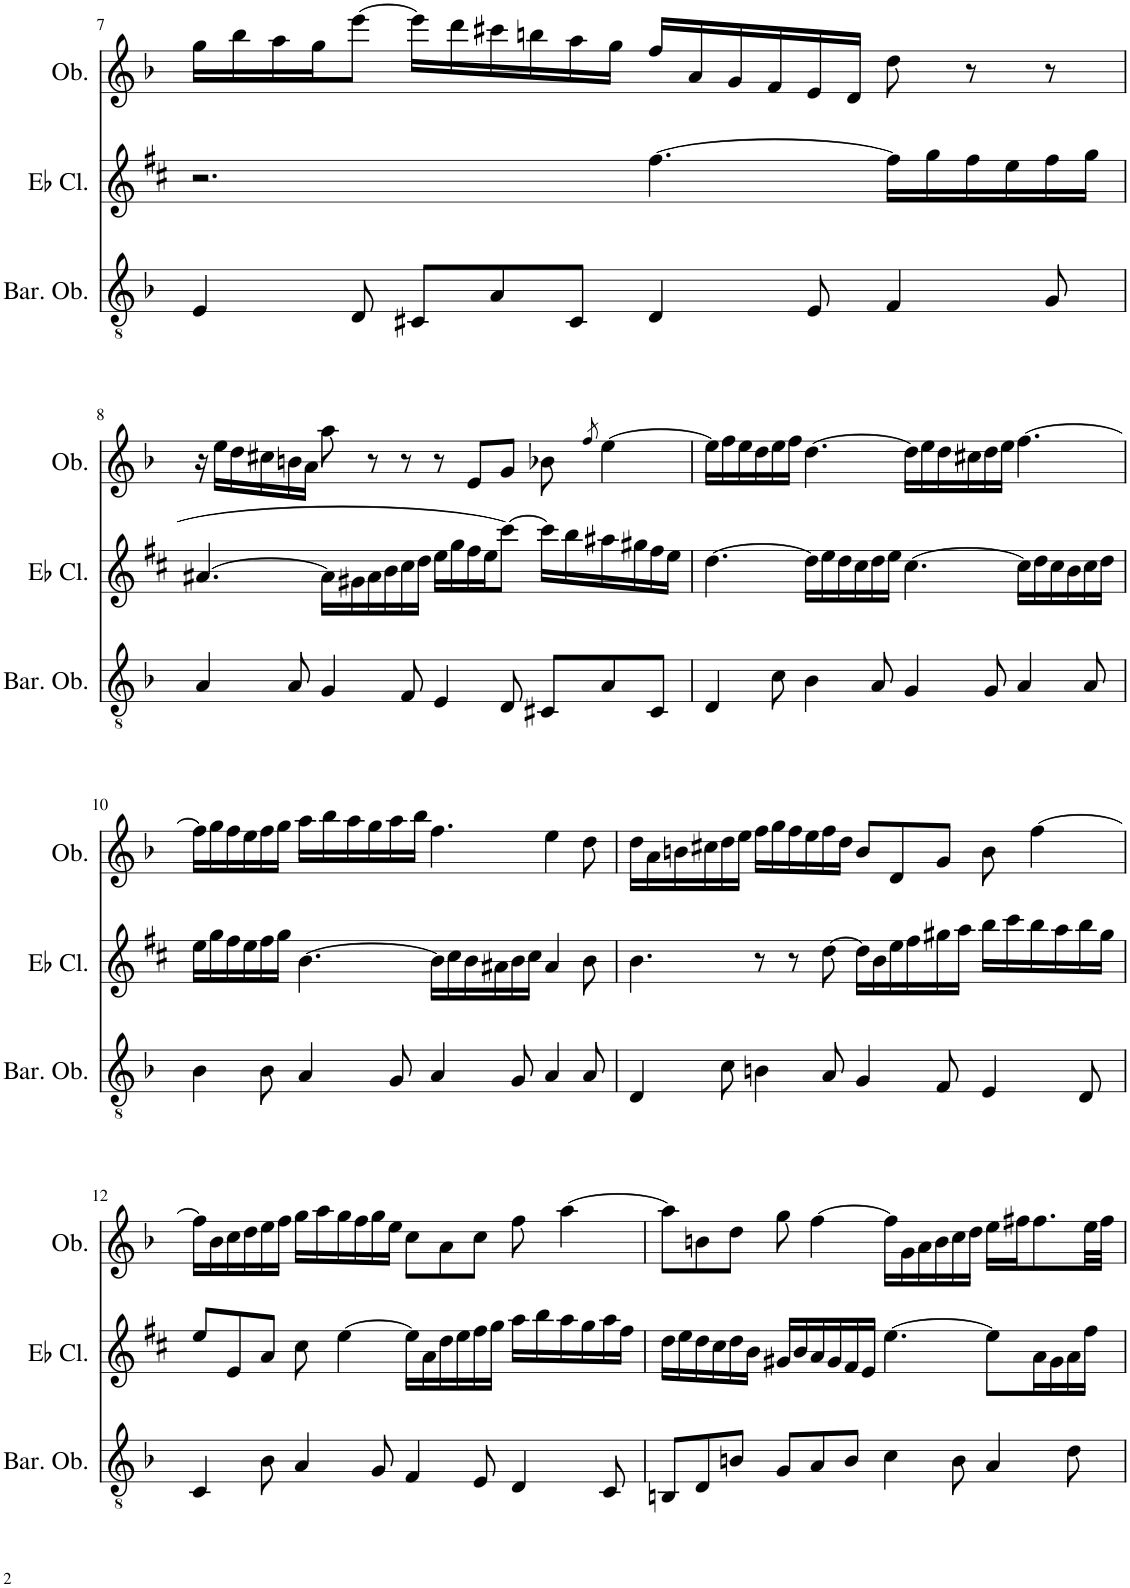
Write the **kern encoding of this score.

**kern	**kern	**kern
*part3	*part2	*part1
*staff3	*staff2	*staff1
*I"Baritone Oboe	*I"Eb Clarinet	*I"Oboe
*I'Bar. Ob.	*I'Eb Cl.	*I'Ob.
!!LO:PB:g=z
*clefGv2	*clefG2	*clefG2
*	*Trd1c2	*
*k[b-]	*k[f#c#]	*k[b-]
*M12/8	*M12/8	*M12/8
=7	=7	=7
4E/	2.r	16gg\LL
.	.	16bb-\
.	.	16aa\
.	.	16gg\J
8D/	.	[8eee\J
8C#X/L	.	16eee\LL]
.	.	16ddd\
8A/	.	16ccc#X\
.	.	16bbn\
8C#/J	.	16aa\
.	.	16gg\JJ
4D/	[4.ff#\	16ff/LL
.	.	16a/
.	.	16g/
.	.	16f/
8E/	.	16e/
.	.	16d/JJ
4F/	16ff#\LL]	8dd\
.	16gg\	.
.	16ff#\	8r
.	16ee\	.
8G/	16ff#\	8r
.	16gg\JJ	.
!!LO:LB:g=z
=8	=8	=8
4A/	[4.a#X/	16r
.	.	16ee\LL
.	.	16dd\
.	.	16cc#X\
8A/	.	16bn\
.	.	16a\JJ
4G/	16a#\LL]	8aa\
.	16g#X\	.
.	16a#\	8r
.	16b\	.
8F/	16cc#\	8r
.	16dd\JJ	.
4E/	16ee\LL	8r
.	16gg\	.
.	16ff#\	8e/L
.	16ee\J	.
8D/	8ccc#\J_	8g/J
8C#X/L	16ccc#\LL]	8b-X\
.	16bb\	.
.	.	8qff/
8A/	16aa#X\	[4ee\
.	16gg#X\	.
8C#/J	16ff#\	.
.	16ee\JJ	.
=9	=9	=9
4D/	[4.dd\	16ee\LL]
.	.	16ff\
.	.	16ee\
.	.	16dd\
8c\	.	16ee\
.	.	16ff\JJ
4B-\	16dd\LL]	[4.dd\
.	16ee\	.
.	16dd\	.
.	16cc#\	.
8A/	16dd\	.
.	16ee\JJ	.
4G/	[4.cc#\	16dd\LL]
.	.	16ee\
.	.	16dd\
.	.	16cc#X\
8G/	.	16dd\
.	.	16ee\JJ
4A/	16cc#\LL]	[4.ff\
.	16dd\	.
.	16cc#\	.
.	16b\	.
8A/	16cc#\	.
.	16dd\JJ	.
!!LO:LB:g=z
=10	=10	=10
4B-\	16ee\LL	16ff\LL]
.	16gg\	16gg\
.	16ff#\	16ff\
.	16ee\	16ee\
8B-\	16ff#\	16ff\
.	16gg\JJ	16gg\JJ
4A/	[4.b\	16aa\LL
.	.	16bb-\
.	.	16aa\
.	.	16gg\
8G/	.	16aa\
.	.	16bb-\JJ
4A/	16b\LL]	4.ff\
.	16cc#\	.
.	16b\	.
.	16a#X\	.
8G/	16b\	.
.	16cc#\JJ	.
4A/	4a#/	4ee\
8A/	8b\	8dd\
=11	=11	=11
4D/	4.b\	16dd\LL
.	.	16a\
.	.	16bn\
.	.	16cc#X\
8c\	.	16dd\
.	.	16ee\JJ
4Bn\	8r	16ff\LL
.	.	16gg\
.	8r	16ff\
.	.	16ee\
8A/	[8dd\	16ff\
.	.	16dd\JJ
4G/	16dd\LL]	8b/L
.	16b\	.
.	16ee\	8d/
.	16ff#\	.
8F/	16gg#X\	8g/J
.	16aa\JJ	.
4E/	16bb\LL	8b\
.	16ccc#\	.
.	16bb\	[4ff\
.	16aa\	.
8D/	16bb\	.
.	16gg#\JJ	.
!!LO:LB:g=z
=12	=12	=12
4C/	8ee/L	16ff\LL]
.	.	16b-\
.	8e/	16cc\
.	.	16dd\
8B-\	8a/J	16ee\
.	.	16ff\JJ
4A/	8cc#\	16gg\LL
.	.	16aa\
.	[4ee\	16gg\
.	.	16ff\
8G/	.	16gg\
.	.	16ee\JJ
4F/	16ee\LL]	8cc\L
.	16a\	.
.	16dd\	8a\
.	16ee\	.
8E/	16ff#\	8cc\J
.	16gg\JJ	.
4D/	16aa\LL	8ff\
.	16bb\	.
.	16aa\	[4aa\
.	16gg\	.
8C/	16aa\	.
.	16ff#\JJ	.
=13	=13	=13
8BBn/L	16dd\LL	8aa\L]
.	16ee\	.
8D/	16dd\	8bn\
.	16cc#\	.
8Bn/J	16dd\	8dd\J
.	16b\JJ	.
8G/L	16g#X/LL	8gg\
.	16b/	.
8A/	16a/	[4ff\
.	16g#/	.
8B/J	16f#/	.
.	16e/JJ	.
4c\	[4.ee\	16ff\LL]
.	.	16g\
.	.	16a\
.	.	16b\
8B\	.	16cc\
.	.	16dd\JJ
4A/	8ee\L]	16ee\LL
.	.	16ff#X\J
.	16a\L	8.ff#\
.	16g#\	.
8d\	16a\	.
.	16ff#\JJ	32ee\LL
.	.	32ff#\JJJ
=	=	=
*-	*-	*-
